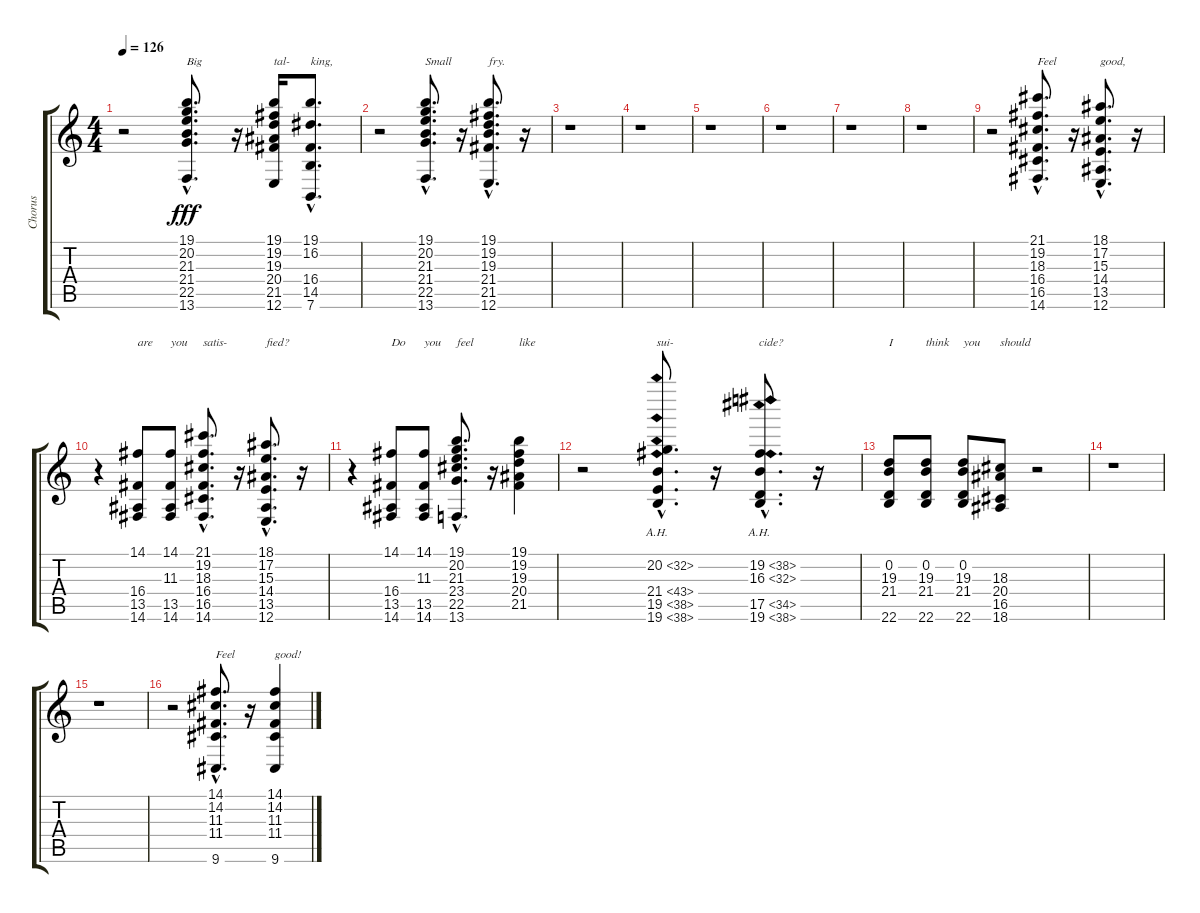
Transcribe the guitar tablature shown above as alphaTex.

\track ("Chorus" "Chorus") {instrument synthvoice}
\staff {score tabs}
\tuning (E4 B3 G3 D3 A2 E2) {hide}
\ts (4 4)
\tempo 126
\clef g2
\ks c
r.2{dy fff} (19.1{hac} 20.2{hac} 21.3{hac} 21.4{hac} 22.5{hac} 13.6{hac}).8{d txt "Big"} r.16 (19.1 19.2 19.3 20.4 21.5 12.6).16{txt "tal-"} (19.1{hac} 16.2{hac} 16.4{hac} 14.5{hac} 7.6{hac}).8{d txt "king,"} |
r.2 (19.1{hac} 20.2{hac} 21.3{hac} 21.4{hac} 22.5{hac} 13.6{hac}).8{d txt "Small"} r.16 (19.1{hac} 19.2{hac} 19.3{hac} 21.4{hac} 21.5{hac} 12.6{hac}).8{d txt "fry."} r.16 |
r.1 |
r.1 |
r.1 |
r.1 |
r.1 |
r.1 |
r.2 (21.1{hac} 19.2{hac} 18.3{hac} 16.4{hac} 16.5{hac} 14.6{hac}).8{d txt "Feel"} r.16 (18.1{hac} 17.2{hac} 15.3{hac} 14.4{hac} 13.5{hac} 12.6{hac}).8{d txt "good,"} r.16 |
r.4 (14.1 16.4 13.5 14.6).8{txt "are"} (14.1 11.3 13.5 14.6).8{txt "you"} (21.1{hac} 19.2{hac} 18.3{hac} 16.4{hac} 16.5{hac} 14.6{hac}).8{d txt "satis-"} r.16 (18.1{hac} 17.2{hac} 15.3{hac} 14.4{hac} 13.5{hac} 12.6{hac}).8{d txt "fied?"} r.16 |
r.4 (14.1 16.4 13.5 14.6).8{txt "Do"} (14.1 11.3 13.5 14.6).8{txt "you"} (19.1{hac} 20.2{hac} 21.3{hac} 23.4{hac} 22.5{hac} 13.6{hac}).8{d txt "feel"} r.16 (19.1 19.2 19.3 20.4 21.5).4{txt "like"} |
r.2 (20.2{ah 12 hac} 21.4{ah 22 hac} 19.5{ah 19 hac} 19.6{ah 19 hac}).8{d txt "sui-"} r.16 (19.2{ah 19 hac} 16.3{ah 16 hac} 17.5{ah 17 hac} 19.6{ah 19 hac}).8{d txt "cide?"} r.16 |
(0.2 19.3 21.4 22.6).8{txt "I"} (0.2 19.3 21.4 22.6).8{txt "think"} (0.2 19.3 21.4 22.6).8{txt "you"} (18.3 20.4 16.5 18.6).8{txt "should"} r.2 |
r.1 |
r.1 |
r.2 (14.1{hac} 14.2{hac} 11.3{hac} 11.4{hac} 9.6{hac}).8{d txt "Feel"} r.16 (14.1 14.2 11.3 11.4 9.6).4{txt "good!"}
